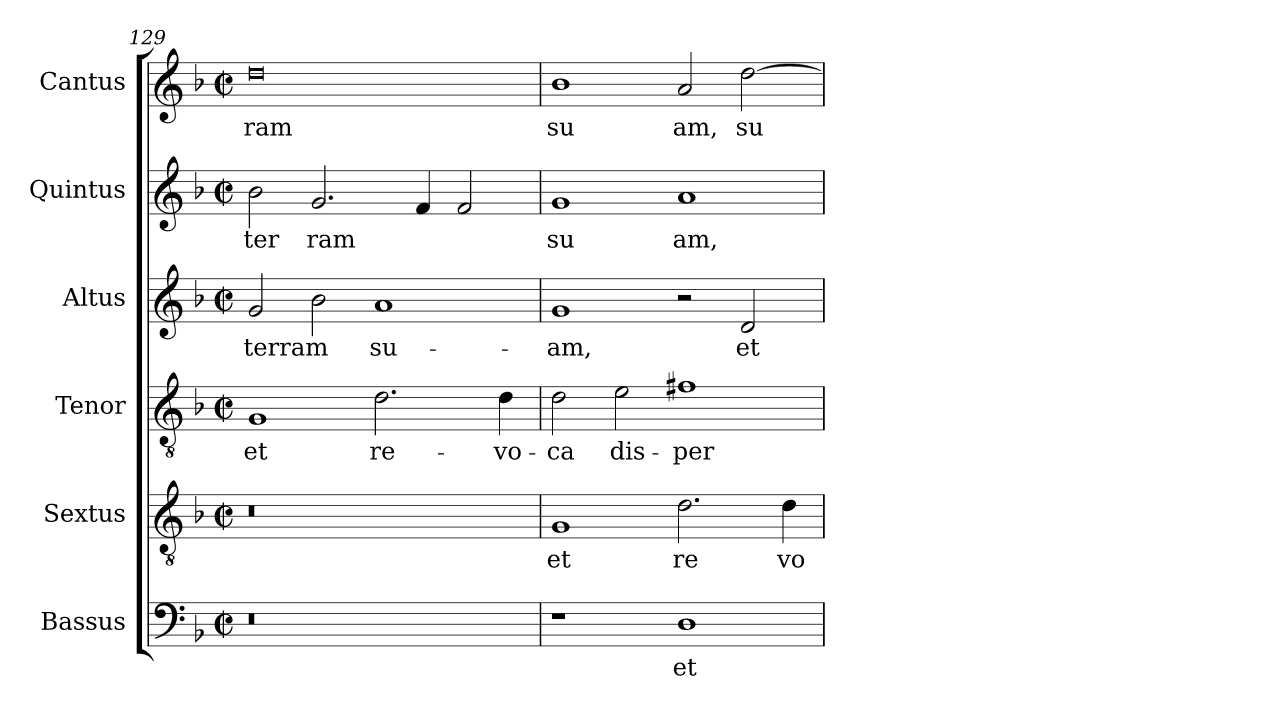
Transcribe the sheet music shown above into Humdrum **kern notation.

**kern	**text	**kern	**text	**kern	**text	**kern	**text	**kern	**text	**kern	**text
*part6	*part6	*part5	*part5	*part4	*part4	*part3	*part3	*part2	*part2	*part1	*part1
*staff6	*staff6	*staff5	*staff5	*staff4	*staff4	*staff3	*staff3	*staff2	*staff2	*staff1	*staff1
*I"Bassus	*	*I"Sextus	*	*I"Tenor	*	*I"Altus	*	*I"Quintus	*	*I"Cantus	*
!!LO:PB:g=z
*clefF4	*	*clefGv2	*	*clefGv2	*	*clefG2	*	*clefG2	*	*clefG2	*
*k[b-]	*	*k[b-]	*	*k[b-]	*	*k[b-]	*	*k[b-]	*	*k[b-]	*
*F:	*	*F:	*	*F:	*	*F:	*	*F:	*	*F:	*
*M2/2	*	*M2/2	*	*M2/2	*	*M2/2	*	*M2/2	*	*M2/2	*
*met(c|)	*	*met(c|)	*	*met(c|)	*	*met(c|)	*	*met(c|)	*	*met(c|)	*
=129	=129	=129	=129	=129	=129	=129	=129	=129	=129	=129	=129
!	!	!	!	!	!LO:LY:b:cj	!	!LO:LY:b	!	!LO:LY:b:cj	!	!LO:LY:b:cj
0r	.	0r	.	1G	et	2g/	terram	2b-\	ter	0dd	ram
!	!	!	!	!	!	!	!	!	!LO:LY:b	!	!
.	.	.	.	.	.	2b-\	.	2.g/	ram	.	.
!	!	!	!	!	!LO:LY:b:cj	!	!LO:LY:b:cj	!	!	!	!
.	.	.	.	2.d\	re-	1a	su-	.	.	.	.
.	.	.	.	.	.	.	.	4f/	.	.	.
.	.	.	.	.	.	.	.	2f/	.	.	.
!	!	!	!	!	!LO:LY:b:cj	!	!	!	!	!	!
.	.	.	.	4d\	-vo-	.	.	.	.	.	.
=130	=130	=130	=130	=130	=130	=130	=130	=130	=130	=130	=130
!	!	!	!LO:LY:b:cj	!	!LO:LY:b:cj	!	!LO:LY:b:cj	!	!LO:LY:b:cj	!	!LO:LY:b:cj
1r	.	1G	et	2d\	-ca	1g	-am,	1g	su	1b-	su
!	!	!	!	!	!LO:LY:b:cj	!	!	!	!	!	!
.	.	.	.	2e\	dis-	.	.	.	.	.	.
!	!LO:LY:b:cj	!	!LO:LY:b:cj	!	!LO:LY:b:cj	!	!	!	!LO:LY:b:cj	!	!LO:LY:b:cj
1D	et	2.d\	re	1f#X	-per-	2r	.	1a	am,	2a/	am,
!	!	!	!	!	!	!	!LO:LY:b:cj	!	!	!	!LO:LY:b:cj
.	.	.	.	.	.	2d/	et	.	.	[>2dd\	su
!	!	!	!LO:LY:b:cj	!	!	!	!	!	!	!	!
.	.	4d\	vo	.	.	.	.	.	.	.	.
=	=	=	=	=	=	=	=	=	=	=	=
*-	*-	*-	*-	*-	*-	*-	*-	*-	*-	*-	*-
